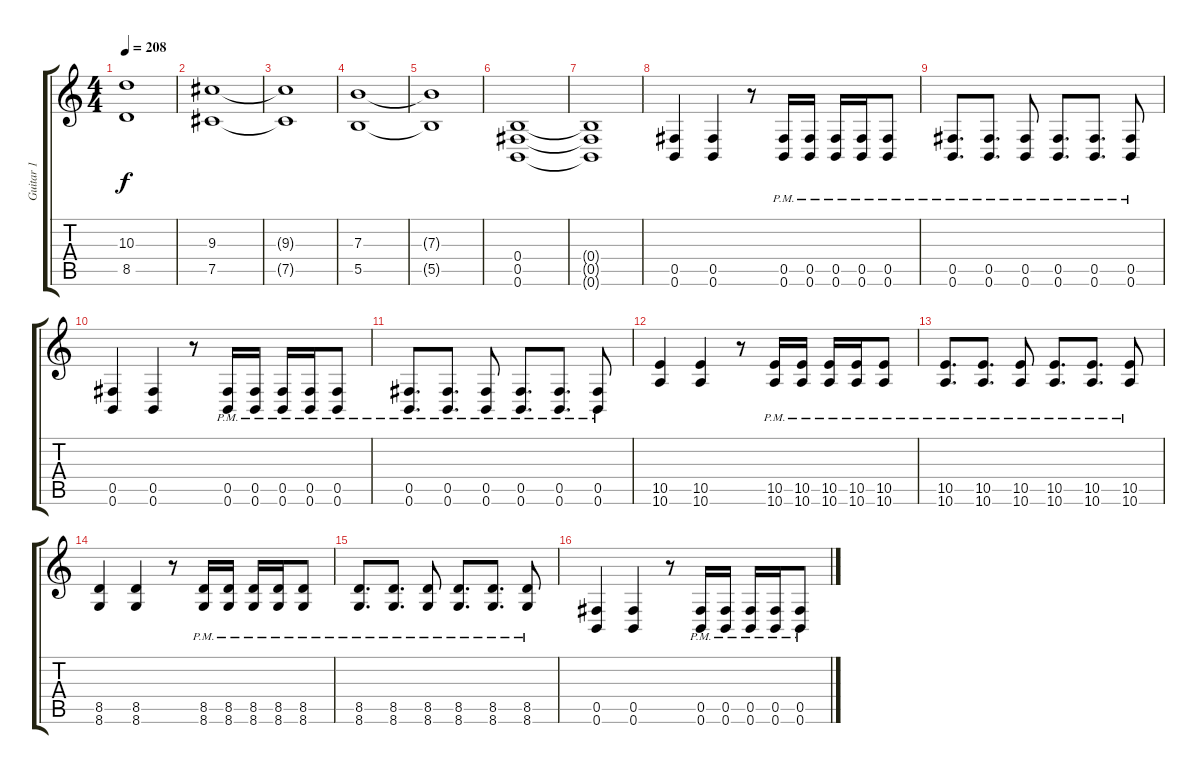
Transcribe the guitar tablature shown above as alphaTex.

\track ("Guitar 1" "Guitar 1") {instrument distortionguitar}
\staff {score tabs}
\tuning (Db4 Ab3 E3 B2 Gb2 B1) {hide}
\ts (4 4)
\tempo 208
\clef g2
\ks c
(10.3{t} 8.5{t}).1{dy f} |
(9.3 7.5).1 |
(9.3{t} 7.5{t}).1 |
(7.3 5.5).1 |
(7.3{t} 5.5{t}).1 |
(0.4 0.5 0.6).1 |
(0.4{t} 0.5{t} 0.6{t}).1 |
(0.5 0.6).4 (0.5 0.6).4 r.8 (0.5{pm} 0.6{pm}).16 (0.5{pm} 0.6{pm}).16 (0.5{pm} 0.6{pm}).16 (0.5{pm} 0.6{pm}).16 (0.5{pm} 0.6{pm}).8 |
(0.5{pm} 0.6{pm}).8{d} (0.5{pm} 0.6{pm}).8{d} (0.5{pm} 0.6{pm}).8 (0.5{pm} 0.6{pm}).8{d} (0.5{pm} 0.6{pm}).8{d} (0.5{pm} 0.6{pm}).8 |
(0.5 0.6).4 (0.5 0.6).4 r.8 (0.5{pm} 0.6{pm}).16 (0.5{pm} 0.6{pm}).16 (0.5{pm} 0.6{pm}).16 (0.5{pm} 0.6{pm}).16 (0.5{pm} 0.6{pm}).8 |
(0.5{pm} 0.6{pm}).8{d} (0.5{pm} 0.6{pm}).8{d} (0.5{pm} 0.6{pm}).8 (0.5{pm} 0.6{pm}).8{d} (0.5{pm} 0.6{pm}).8{d} (0.5{pm} 0.6{pm}).8 |
(10.5 10.6).4 (10.5 10.6).4 r.8 (10.5{pm} 10.6{pm}).16 (10.5{pm} 10.6{pm}).16 (10.5{pm} 10.6{pm}).16 (10.5{pm} 10.6{pm}).16 (10.5{pm} 10.6{pm}).8 |
(10.5{pm} 10.6{pm}).8{d} (10.5{pm} 10.6{pm}).8{d} (10.5{pm} 10.6{pm}).8 (10.5{pm} 10.6{pm}).8{d} (10.5{pm} 10.6{pm}).8{d} (10.5{pm} 10.6{pm}).8 |
(8.5 8.6).4 (8.5 8.6).4 r.8 (8.5{pm} 8.6{pm}).16 (8.5{pm} 8.6{pm}).16 (8.5{pm} 8.6{pm}).16 (8.5{pm} 8.6{pm}).16 (8.5{pm} 8.6{pm}).8 |
(8.5{pm} 8.6{pm}).8{d} (8.5{pm} 8.6{pm}).8{d} (8.5{pm} 8.6{pm}).8 (8.5{pm} 8.6{pm}).8{d} (8.5{pm} 8.6{pm}).8{d} (8.5{pm} 8.6{pm}).8 |
(0.5 0.6).4 (0.5 0.6).4 r.8 (0.5{pm} 0.6{pm}).16 (0.5{pm} 0.6{pm}).16 (0.5{pm} 0.6{pm}).16 (0.5{pm} 0.6{pm}).16 (0.5{pm} 0.6{pm}).8
